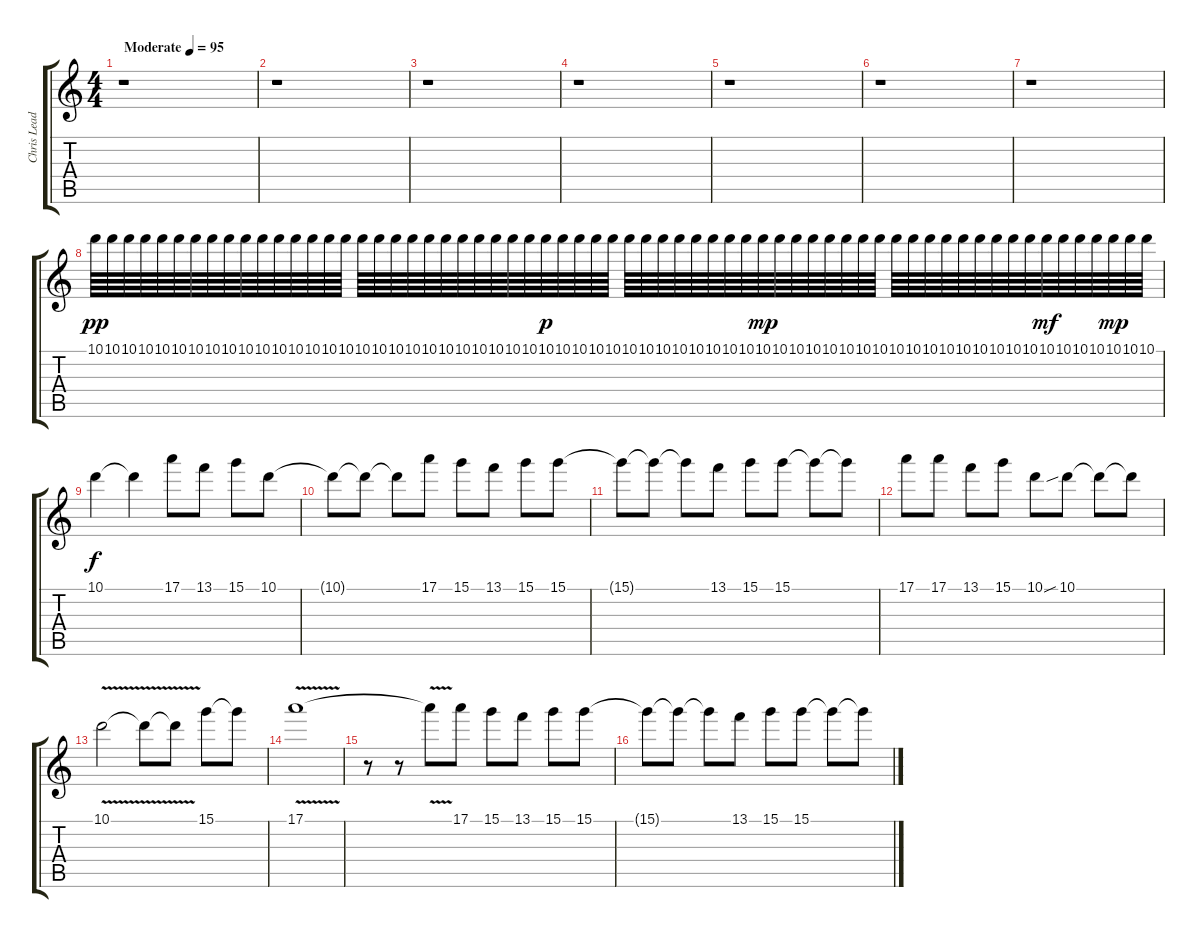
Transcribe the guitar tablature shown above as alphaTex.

\track ("Chris Lead guitar" "Chris Lead") {instrument distortionguitar}
\staff {score tabs}
\tuning (E4 B3 G3 D3 A2 D2) {hide}
\ts (4 4)
\tempo (95 "Moderate")
\clef g2
\ks c
r.1{dy pp instrument distortionguitar} |
r.1 |
r.1 |
r.1 |
r.1 |
r.1 |
r.1 |
10.1.64 10.1.64 10.1.64 10.1.64 10.1.64 10.1.64 10.1.64 10.1.64 10.1.64 10.1.64 10.1.64 10.1.64 10.1.64 10.1.64 10.1.64 10.1.64 10.1.64 10.1.64 10.1.64 10.1.64 10.1.64 10.1.64 10.1.64 10.1.64 10.1.64 10.1.64 10.1.64 10.1.64{dy p} 10.1.64 10.1.64 10.1.64 10.1.64 10.1.64 10.1.64 10.1.64 10.1.64 10.1.64 10.1.64 10.1.64 10.1.64 10.1.64{dy mp} 10.1.64 10.1.64 10.1.64 10.1.64 10.1.64 10.1.64 10.1.64 10.1.64 10.1.64 10.1.64 10.1.64 10.1.64 10.1.64 10.1.64 10.1.64 10.1.64 10.1.64{dy mf} 10.1.64 10.1.64 10.1.64 10.1.64{dy mp} 10.1.64 10.1.64 |
10.1.4{dy f} 10.1{t}.4 17.1.8 13.1.8 15.1.8 10.1.8 |
10.1{t}.8 10.1{t}.8 10.1{t}.8 17.1.8 15.1.8 13.1.8 15.1.8 15.1.8 |
15.1{t}.8 15.1{t}.8 15.1{t}.8 13.1.8 15.1.8 15.1.8 15.1{t}.8 15.1{t}.8 |
17.1.8 17.1.8 13.1.8 15.1.8 10.1.8 10.1{sib}.8 10.1{t}.8 10.1{t}.8 |
10.1{v}.2 10.1{v t}.8 10.1{t}.8 15.1.8 15.1{t}.8 |
17.1{v}.1 |
r.8 r.8 17.1{t}.8 17.1.8 15.1.8 13.1.8 15.1.8 15.1.8 |
15.1{t}.8 15.1{t}.8 15.1{t}.8 13.1.8 15.1.8 15.1.8 15.1{t}.8 15.1{t}.8
